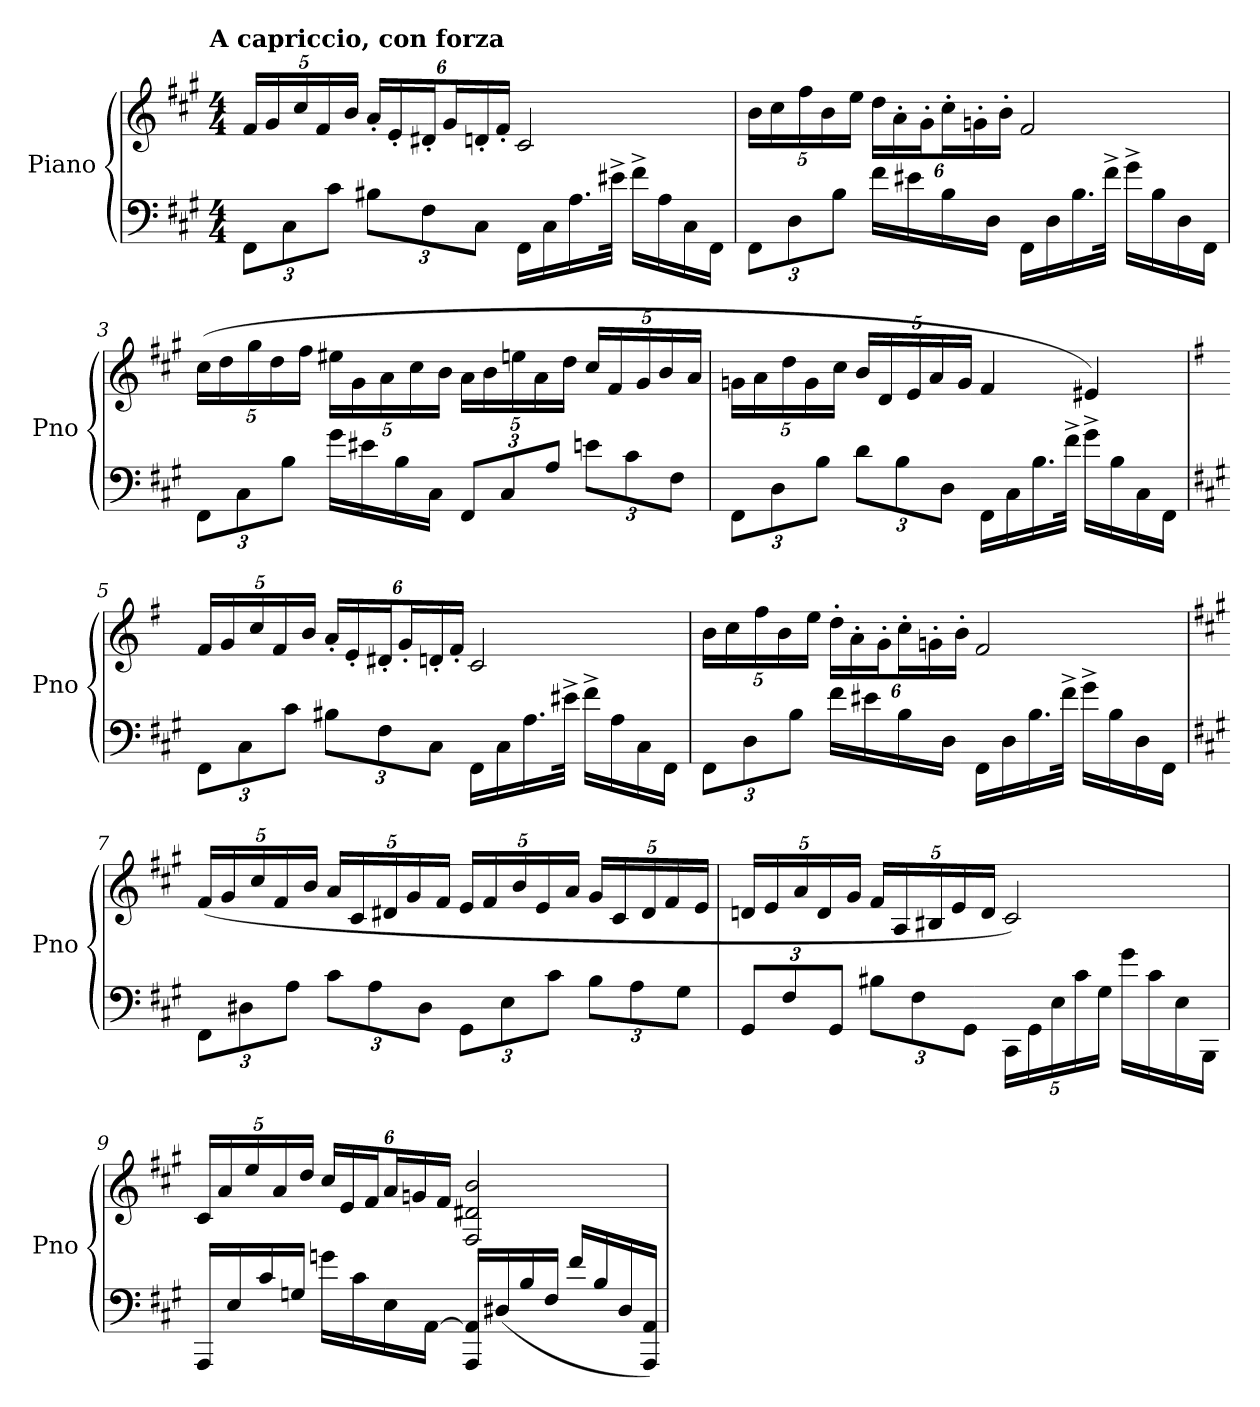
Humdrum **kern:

**kern	**kern
*part1	*part1
*staff2	*staff1
*I"Piano	*
*I'Pno	*
*clefF4	*clefG2
*k[f#c#g#]	*k[f#c#g#]
!!LO:TX:omd:t=A capriccio, con forza
*M4/4	*M4/4
*MM92	*MM92
=1	=1
12FF#\L	20f#/LL
.	20g#/
12C#\	.
.	20cc#/
.	20f#/
12c#\J	.
.	20b/JJ
12B#X\L	24a'/LL
.	24e'/
12F#\	24d#X'/J
.	24g#/L
12C#\J	24dn'/
.	24f#'/JJ
16FF#\LL	2c#/
16C#\	.
16.A\	.
32e#X^\JJk	.
16f#^\LL	.
16A\	.
16C#\	.
16FF#\JJ	.
=2	=2
12FF#\L	20b\LL
.	20cc#\
12D\	.
.	20ff#\
.	20b\
12B\J	.
.	20ee\JJ
16f#\LL	24dd\LL
.	24a'\
16e#X\	.
.	24g#'\J
16B\	24cc#'\L
.	24gn'\
16D\JJ	.
.	24b'\JJ
16FF#\LL	2f#/
16D\	.
16.B\	.
32f#^\JJk	.
16g#^\LL	.
16B\	.
16D\	.
16FF#\JJ	.
=3	=3
12FF#\L	(20cc#\LL
.	20dd\
12C#\	.
.	20gg#\
.	20dd\
12B\J	.
.	20ff#\JJ
16g#\LL	20ee#X\LL
.	20g#\
16e#X\	.
.	20a\
16B\	.
.	20cc#\
16C#\JJ	.
.	20b\JJ
12FF#/L	20a\LL
.	20b\
12C#/	.
.	20een\
.	20a\
12A/J	.
.	20dd\JJ
12en\L	20cc#/LL
.	20f#/
12c#\	.
.	20g#/
.	20b/
12F#\J	.
.	20a/JJ
=4	=4
12FF#\L	20gn\LL
.	20a\
12D\	.
.	20dd\
.	20g\
12B\J	.
.	20cc#\JJ
12d\L	20b/LL
.	20d/
12B\	.
.	20e/
.	20a/
12D\J	.
.	20g/JJ
16FF#\LL	4f#/
16C#\	.
16.B\	.
32f#^\JJk	.
16g#^\LL	4e#X/)
16B\	.
16C#\	.
16FF#\JJ	.
=5	=5
*	*k[f#]
12FF#\L	20f#/LL
.	20g/
12C#\	.
.	20cc/
.	20f#/
12c#\J	.
.	20b/JJ
12B#X\L	24a'/LL
.	24e'/
12F#\	24d#X'/J
.	24g'/L
12C#\J	24dn'/
.	24f#'/JJ
16FF#\LL	2c/
16C#\	.
16.A\	.
32e#X^\JJk	.
16f#^\LL	.
16A\	.
16C#\	.
16FF#\JJ	.
=6	=6
12FF#\L	20b\LL
.	20cc\
12D\	.
.	20ff#\
.	20b\
12B\J	.
.	20ee\JJ
16f#\LL	24dd'\LL
.	24a'\
16e#X\	.
.	24g'\J
16B\	24cc'\L
.	24gn'\
16D\JJ	.
.	24b'\JJ
16FF#\LL	2f#/
16D\	.
16.B\	.
32f#^\JJk	.
16g#^\LL	.
16B\	.
16D\	.
16FF#\JJ	.
=7	=7
*	*k[f#c#g#]
12FF#\L	(20f#/LL
.	20g#/
12D#X\	.
.	20cc#/
.	20f#/
12A\J	.
.	20b/JJ
12c#\L	20a/LL
.	20c#/
12A\	.
.	20d#X/
.	20g#/
12D#\J	.
.	20f#/JJ
12GG#\L	20e/LL
.	20f#/
12E\	.
.	20b/
.	20e/
12c#\J	.
.	20a/JJ
12B\L	20g#/LL
.	20c#/
12A\	.
.	20d#/
.	20f#/
12G#\J	.
.	20e/JJ
=8	=8
12GG#/L	20dn/LL
.	20e/
12F#/	.
.	20a/
.	20d/
12GG#/J	.
.	20g#/JJ
12B#X\L	20f#/LL
.	20A/
12F#\	.
.	20B#X/
.	20e/
12GG#\J	.
.	20d/JJ
20CC#\LL	2c#/)
20GG#\	.
20E\	.
20c#\	.
20G#\JJ	.
16g#\LL	.
16c#\	.
16E\	.
16BBB\JJ	.
=9	=9
16AAA/LL	20c#/LL
.	20a/
16E/	.
.	20ee/
16c#/	.
.	20a/
16Gn/JJ	.
.	20dd/JJ
16gn\LL	24cc#/LL
.	24e/
16c#\	.
.	24f#/J
16E\	24a/L
.	24gn/
[16AA\JJ	.
.	24f#/JJ
16AAA/ 16AA]/LL	2F#/ 2d#X/ 2b/
(16D#X/	.
16B/	.
16F#/JJ	.
16f#/LL	.
16B/	.
16D#/	.
16AAA/ 16AA/JJ)	.
=	=
*-	*-
